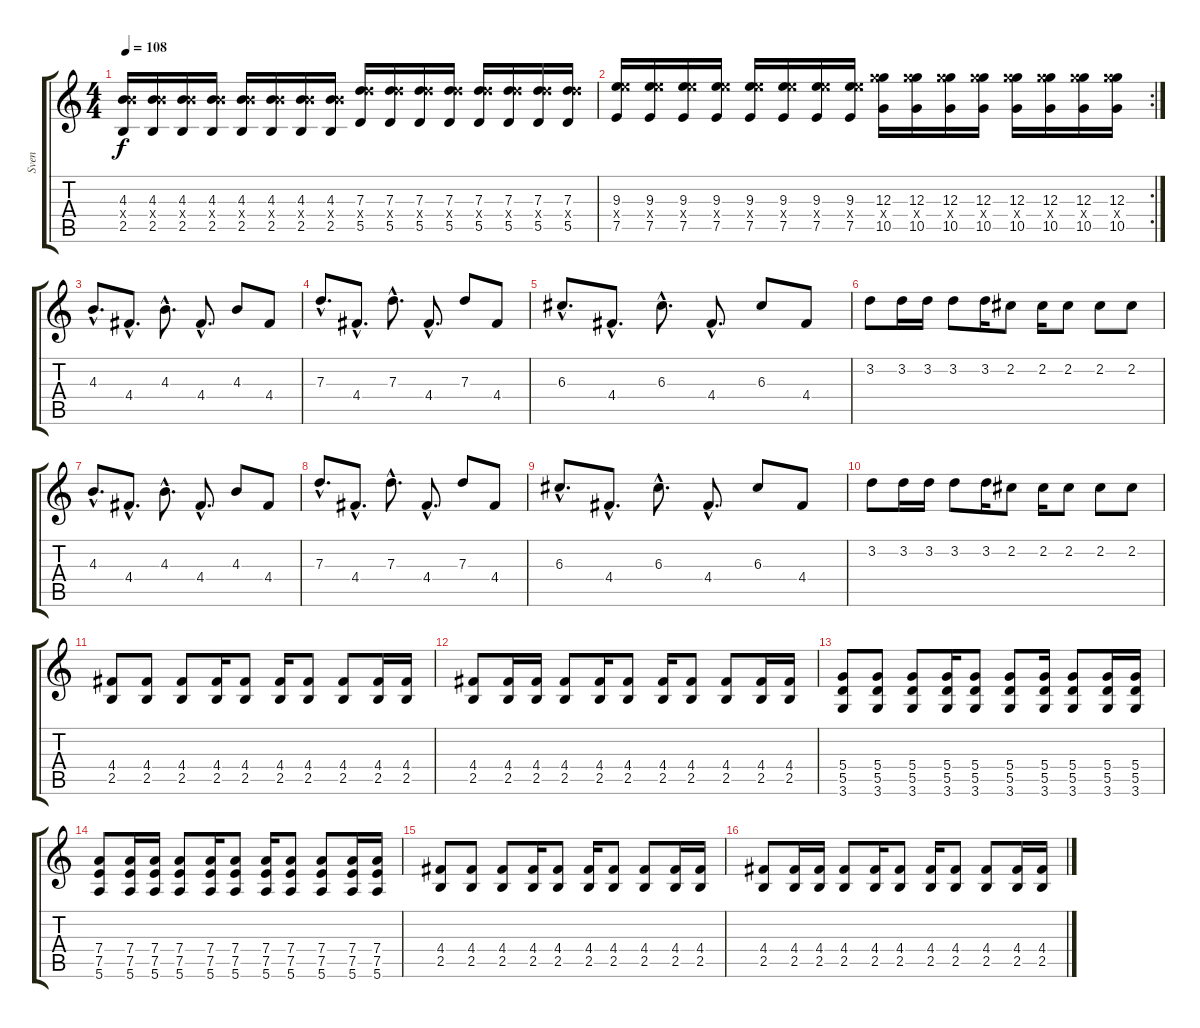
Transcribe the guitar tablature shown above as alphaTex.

\track ("Sven" "Sven") {instrument overdrivenguitar}
\staff {score tabs}
\tuning (E4 B3 G3 D3 A2 E2) {hide}
\ts (4 4)
\tempo 108
\clef g2
\ks c
(4.3 9.4{x} 2.5).16{dy f volume 10 instrument distortionguitar} (4.3 9.4{x} 2.5).16 (4.3 9.4{x} 2.5).16 (4.3 9.4{x} 2.5).16 (4.3 9.4{x} 2.5).16 (4.3 9.4{x} 2.5).16 (4.3 9.4{x} 2.5).16 (4.3 9.4{x} 2.5).16 (7.3 12.4{x} 5.5).16 (7.3 12.4{x} 5.5).16 (7.3 12.4{x} 5.5).16 (7.3 12.4{x} 5.5).16 (7.3 12.4{x} 5.5).16 (7.3 12.4{x} 5.5).16 (7.3 12.4{x} 5.5).16 (7.3 12.4{x} 5.5).16 |
\rc 2
(9.3 14.4{x} 7.5).16 (9.3 14.4{x} 7.5).16 (9.3 14.4{x} 7.5).16 (9.3 14.4{x} 7.5).16 (9.3 14.4{x} 7.5).16 (9.3 14.4{x} 7.5).16 (9.3 14.4{x} 7.5).16 (9.3 14.4{x} 7.5).16 (12.3 17.4{x} 10.5).16 (12.3 17.4{x} 10.5).16 (12.3 17.4{x} 10.5).16 (12.3 17.4{x} 10.5).16 (12.3 17.4{x} 10.5).16 (12.3 17.4{x} 10.5).16 (12.3 17.4{x} 10.5).16 (12.3 17.4{x} 10.5).16 |
4.3{hac}.8{d} 4.4{hac}.8{d} 4.3{hac}.8{d} 4.4{hac}.8{d} 4.3.8 4.4.8 |
7.3{hac}.8{d} 4.4{hac}.8{d} 7.3{hac}.8{d} 4.4{hac}.8{d} 7.3.8 4.4.8 |
6.3{hac}.8{d} 4.4{hac}.8{d} 6.3{hac}.8{d} 4.4{hac}.8{d} 6.3.8 4.4.8 |
3.2.8 3.2.16 3.2.16 3.2.8 3.2.16 2.2.8 2.2.16 2.2.8 2.2.8 2.2.8 |
4.3{hac}.8{d} 4.4{hac}.8{d} 4.3{hac}.8{d} 4.4{hac}.8{d} 4.3.8 4.4.8 |
7.3{hac}.8{d} 4.4{hac}.8{d} 7.3{hac}.8{d} 4.4{hac}.8{d} 7.3.8 4.4.8 |
6.3{hac}.8{d} 4.4{hac}.8{d} 6.3{hac}.8{d} 4.4{hac}.8{d} 6.3.8 4.4.8 |
3.2.8 3.2.16 3.2.16 3.2.8 3.2.16 2.2.8 2.2.16 2.2.8 2.2.8 2.2.8 |
(4.4 2.5).8{volume 8 instrument electricguitarclean} (4.4 2.5).8 (4.4 2.5).8 (4.4 2.5).16 (4.4 2.5).8 (4.4 2.5).16 (4.4 2.5).8 (4.4 2.5).8 (4.4 2.5).16 (4.4 2.5).16 |
(4.4 2.5).8 (4.4 2.5).16 (4.4 2.5).16 (4.4 2.5).8 (4.4 2.5).16 (4.4 2.5).8 (4.4 2.5).16 (4.4 2.5).8 (4.4 2.5).8 (4.4 2.5).16 (4.4 2.5).16 |
(5.4 5.5 3.6).8{volume 13 instrument distortionguitar} (5.4 5.5 3.6).8 (5.4 5.5 3.6).8 (5.4 5.5 3.6).16 (5.4 5.5 3.6).8 (5.4 5.5 3.6).8 (5.4 5.5 3.6).16 (5.4 5.5 3.6).8 (5.4 5.5 3.6).16 (5.4 5.5 3.6).16 |
(7.4 7.5 5.6).8 (7.4 7.5 5.6).16 (7.4 7.5 5.6).16 (7.4 7.5 5.6).8 (7.4 7.5 5.6).16 (7.4 7.5 5.6).8 (7.4 7.5 5.6).16 (7.4 7.5 5.6).8 (7.4 7.5 5.6).8 (7.4 7.5 5.6).16 (7.4 7.5 5.6).16 |
(4.4 2.5).8{volume 8 instrument electricguitarclean} (4.4 2.5).8 (4.4 2.5).8 (4.4 2.5).16 (4.4 2.5).8 (4.4 2.5).16 (4.4 2.5).8 (4.4 2.5).8 (4.4 2.5).16 (4.4 2.5).16 |
(4.4 2.5).8 (4.4 2.5).16 (4.4 2.5).16 (4.4 2.5).8 (4.4 2.5).16 (4.4 2.5).8 (4.4 2.5).16 (4.4 2.5).8 (4.4 2.5).8 (4.4 2.5).16 (4.4 2.5).16
